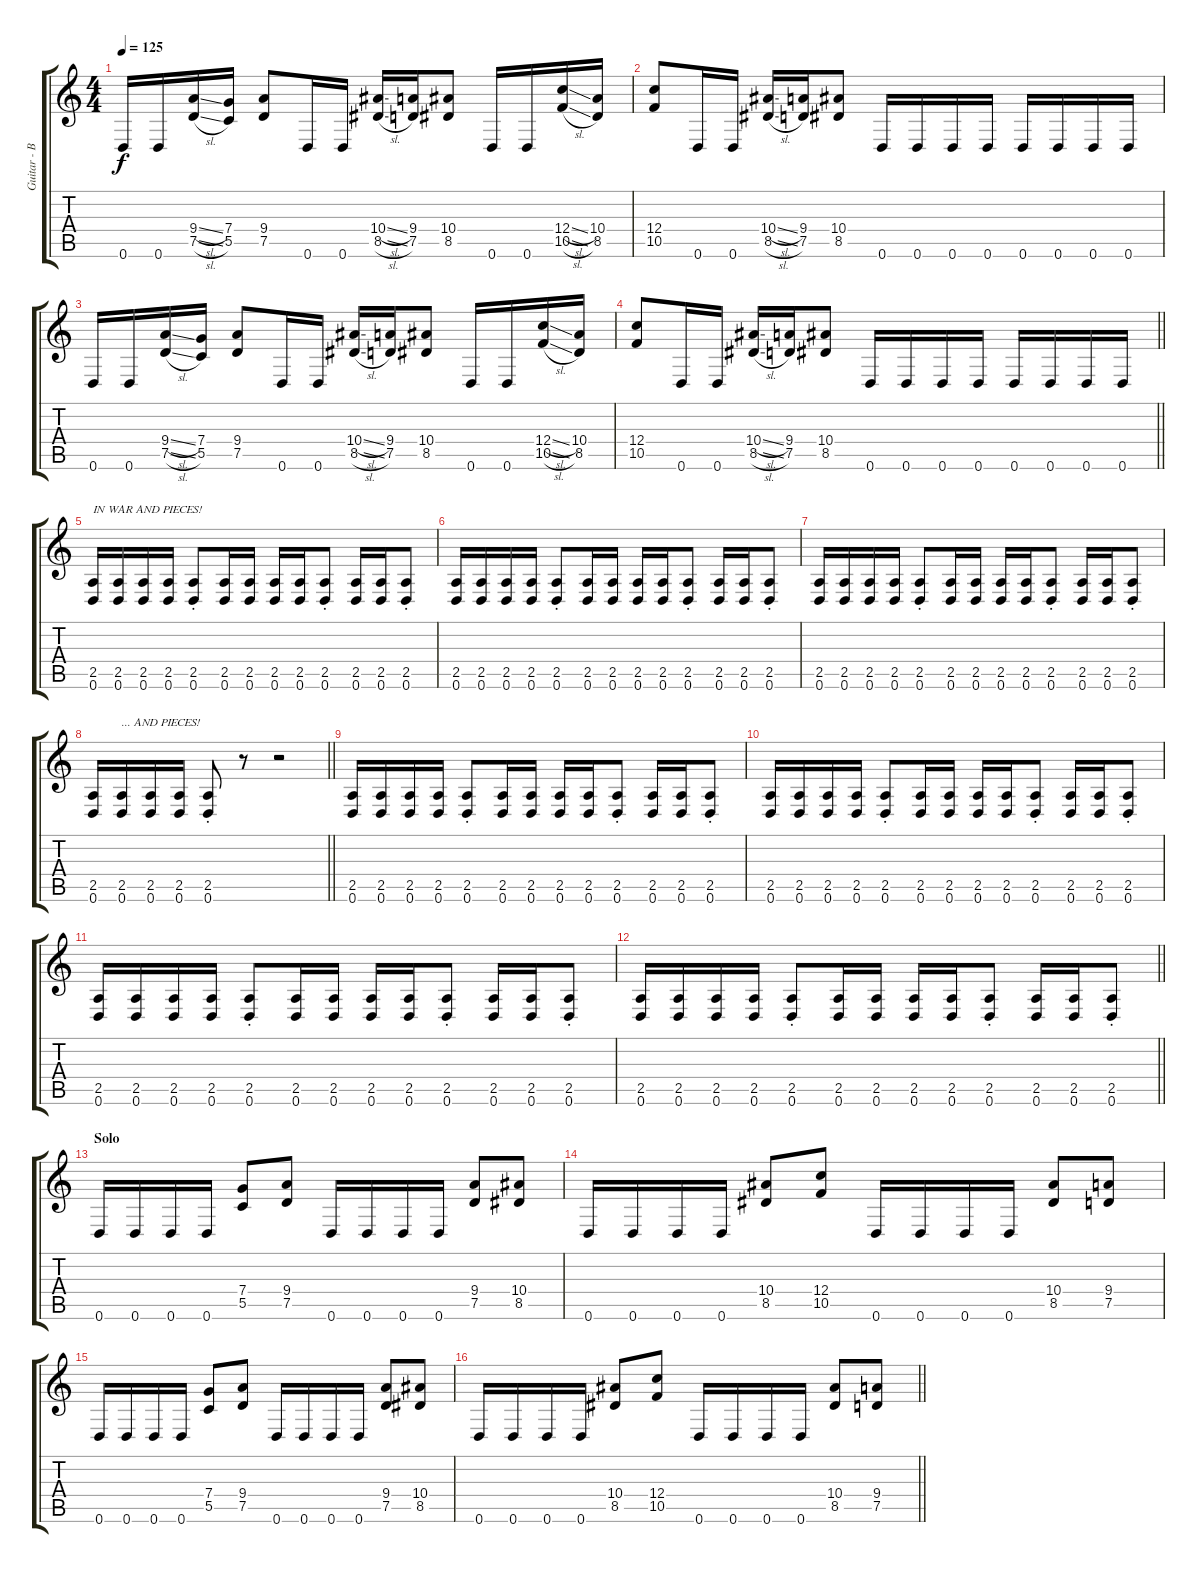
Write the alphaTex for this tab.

\track ("Guitar - Bernd \"Bernemann\" Kost" "Guitar - B") {instrument distortionguitar}
\staff {score tabs}
\tuning (D4 A3 F3 C3 G2 D2) {hide}
\ts (4 4)
\tempo 125
\clef g2
\ks c
0.6.16{dy f} 0.6.16 (9.4{sl} 7.5{sl}).16 (7.4 5.5).16 (9.4 7.5).8 0.6.16 0.6.16 (10.4{sl} 8.5{sl}).16 (9.4 7.5).16 (10.4 8.5).8 0.6.16 0.6.16 (12.4{sl} 10.5{sl}).16 (10.4 8.5).16 |
(12.4 10.5).8 0.6.16 0.6.16 (10.4{sl} 8.5{sl}).16 (9.4 7.5).16 (10.4 8.5).8 0.6.16 0.6.16 0.6.16 0.6.16 0.6.16 0.6.16 0.6.16 0.6.16 |
0.6.16 0.6.16 (9.4{sl} 7.5{sl}).16 (7.4 5.5).16 (9.4 7.5).8 0.6.16 0.6.16 (10.4{sl} 8.5{sl}).16 (9.4 7.5).16 (10.4 8.5).8 0.6.16 0.6.16 (12.4{sl} 10.5{sl}).16 (10.4 8.5).16 |
\barLineRight lightlight
(12.4 10.5).8 0.6.16 0.6.16 (10.4{sl} 8.5{sl}).16 (9.4 7.5).16 (10.4 8.5).8 0.6.16 0.6.16 0.6.16 0.6.16 0.6.16 0.6.16 0.6.16 0.6.16 |
(2.5 0.6).16{txt "IN WAR AND PIECES!"} (2.5 0.6).16 (2.5 0.6).16 (2.5 0.6).16 (2.5{st} 0.6{st}).8 (2.5 0.6).16 (2.5 0.6).16 (2.5 0.6).16 (2.5 0.6).16 (2.5{st} 0.6{st}).8 (2.5 0.6).16 (2.5 0.6).16 (2.5{st} 0.6{st}).8 |
(2.5 0.6).16 (2.5 0.6).16 (2.5 0.6).16 (2.5 0.6).16 (2.5{st} 0.6{st}).8 (2.5 0.6).16 (2.5 0.6).16 (2.5 0.6).16 (2.5 0.6).16 (2.5{st} 0.6{st}).8 (2.5 0.6).16 (2.5 0.6).16 (2.5{st} 0.6{st}).8 |
(2.5 0.6).16 (2.5 0.6).16 (2.5 0.6).16 (2.5 0.6).16 (2.5{st} 0.6{st}).8 (2.5 0.6).16 (2.5 0.6).16 (2.5 0.6).16 (2.5 0.6).16 (2.5{st} 0.6{st}).8 (2.5 0.6).16 (2.5 0.6).16 (2.5{st} 0.6{st}).8 |
\barLineRight lightlight
(2.5 0.6).16 (2.5 0.6).16{txt "... AND PIECES!"} (2.5 0.6).16 (2.5 0.6).16 (2.5{st} 0.6{st}).8 r.8 r.2 |
(2.5 0.6).16 (2.5 0.6).16 (2.5 0.6).16 (2.5 0.6).16 (2.5{st} 0.6{st}).8 (2.5 0.6).16 (2.5 0.6).16 (2.5 0.6).16 (2.5 0.6).16 (2.5{st} 0.6{st}).8 (2.5 0.6).16 (2.5 0.6).16 (2.5{st} 0.6{st}).8 |
(2.5 0.6).16 (2.5 0.6).16 (2.5 0.6).16 (2.5 0.6).16 (2.5{st} 0.6{st}).8 (2.5 0.6).16 (2.5 0.6).16 (2.5 0.6).16 (2.5 0.6).16 (2.5{st} 0.6{st}).8 (2.5 0.6).16 (2.5 0.6).16 (2.5{st} 0.6{st}).8 |
(2.5 0.6).16 (2.5 0.6).16 (2.5 0.6).16 (2.5 0.6).16 (2.5{st} 0.6{st}).8 (2.5 0.6).16 (2.5 0.6).16 (2.5 0.6).16 (2.5 0.6).16 (2.5{st} 0.6{st}).8 (2.5 0.6).16 (2.5 0.6).16 (2.5{st} 0.6{st}).8 |
\barLineRight lightlight
(2.5 0.6).16 (2.5 0.6).16 (2.5 0.6).16 (2.5 0.6).16 (2.5{st} 0.6{st}).8 (2.5 0.6).16 (2.5 0.6).16 (2.5 0.6).16 (2.5 0.6).16 (2.5{st} 0.6{st}).8 (2.5 0.6).16 (2.5 0.6).16 (2.5{st} 0.6{st}).8 |
\section ("" "Solo")
0.6.16 0.6.16 0.6.16 0.6.16 (7.4 5.5).8 (9.4 7.5).8 0.6.16 0.6.16 0.6.16 0.6.16 (9.4 7.5).8 (10.4 8.5).8 |
0.6.16 0.6.16 0.6.16 0.6.16 (10.4 8.5).8 (12.4 10.5).8 0.6.16 0.6.16 0.6.16 0.6.16 (10.4 8.5).8 (9.4 7.5).8 |
0.6.16 0.6.16 0.6.16 0.6.16 (7.4 5.5).8 (9.4 7.5).8 0.6.16 0.6.16 0.6.16 0.6.16 (9.4 7.5).8 (10.4 8.5).8 |
\barLineRight lightlight
0.6.16 0.6.16 0.6.16 0.6.16 (10.4 8.5).8 (12.4 10.5).8 0.6.16 0.6.16 0.6.16 0.6.16 (10.4 8.5).8 (9.4 7.5).8
